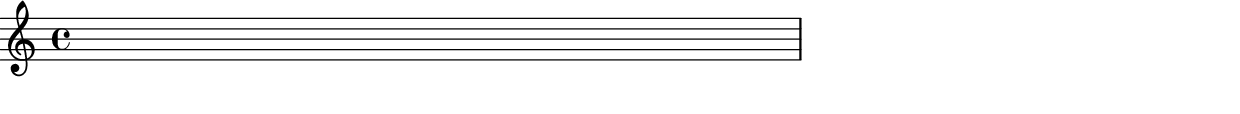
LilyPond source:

%% Generated by lilypond-book.py
%% Options: [exampleindent=10.16\mm,indent=0\mm,line-width=160\mm,noragged-right,quote]
\include "lilypond-book-preamble.ly"


% ****************************************************************
% Start cut-&-pastable-section
% ****************************************************************



\paper {
  indent = 0\mm
  line-width = 160\mm
  % offset the left padding, also add 1mm as lilypond creates cropped
  % images with a little space on the right
  line-width = #(- line-width (* mm  3.000000) (* mm 1))
  ragged-right = ##f
  line-width = 160\mm - 2.0 * 10.16\mm
  % offset the left padding, also add 1mm as lilypond creates cropped
  % images with a little space on the right
  line-width = #(- line-width (* mm  3.000000) (* mm 1))
}

\layout {
  
}





% ****************************************************************
% ly snippet:
% ****************************************************************
\sourcefileline 969
\score {
  { s1 }
  \header {
    piece = "PRAELUDIUM I"
    opus = "BWV 846"
  }
}



% ****************************************************************
% end ly snippet
% ****************************************************************
